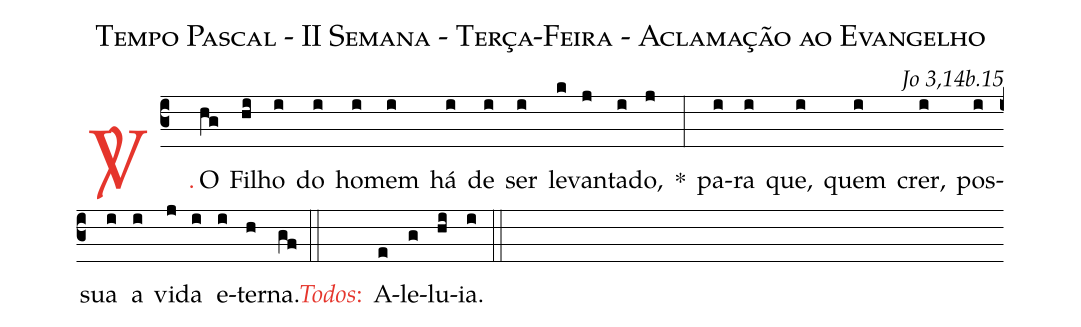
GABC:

name: Tempo Pascal - II Semana - Terça-Feira - Aclamação ao Evangelho;
commentary: Jo 3,14b.15;
%%
(c3)

<c><sp>V/</sp>.</c>() O(hg) Fi(hi)lho(i) do(i) ho(i)mem(i) há(i) de(i) ser(i) le(k)van(j)ta(i)do,(j) *(:) pa(i)ra(i) que,(i) quem(i) crer,(i) pos(i)sua(i) a(i) vi(j)da(i) e(i)ter(h)na.(gf)

(::)

<nlba><c><i>Todos</i>:</c>() A</nlba>(e)le(g)lu(hi)ia.(i)

(::)
